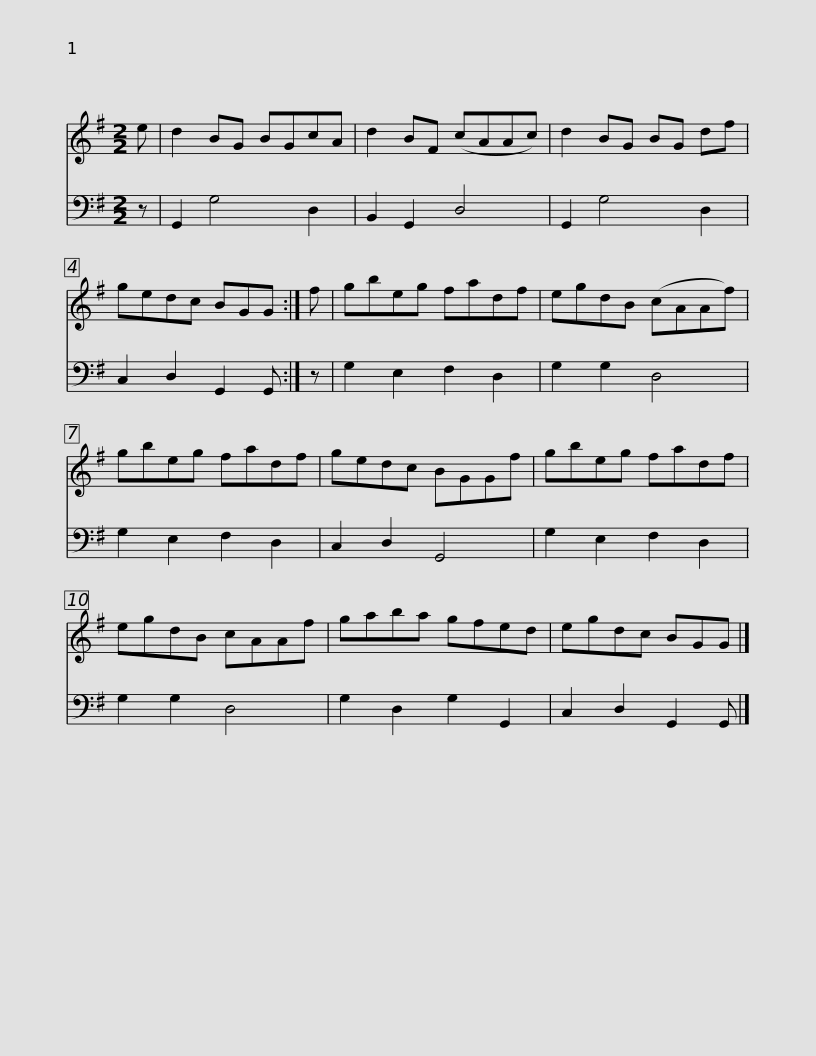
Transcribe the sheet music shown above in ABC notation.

X:1
%%score 1 2
L:1/8
M:2/2
I:linebreak $
K:G
V:1 treble
V:2 bass
V:1
 e | d2 BG BGcA | d2 BF (cAAc) | d2 BG BG df | gedc BGG :| %5
 f | gbeg fadf |$ egdB (cAAf) | gbeg fadf | gedc BGGf | %10
 gbeg fadf | egdB cAAf |$ gaba gfed | egdc BGG |] %14
V:2
 z | G,,2 G,4 D,2 | B,,2 G,,2 D,4 | G,,2 G,4 D,2 | C,2 D,2 G,,2 G,, :| %5
 z | G,2 E,2 F,2 D,2 |$ G,2 G,2 D,4 | G,2 E,2 F,2 D,2 | C,2 D,2 G,,4 | %10
 G,2 E,2 F,2 D,2 | G,2 G,2 D,4 |$ G,2 D,2 G,2 G,,2 | C,2 D,2 G,,2 G,, |] %14
